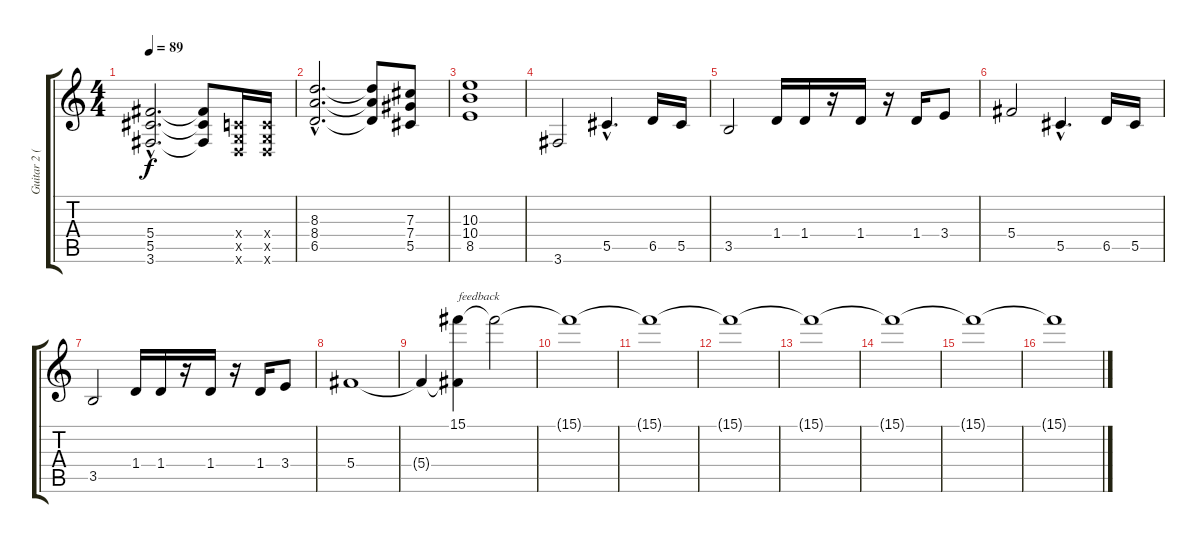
\track ("Guitar 2 (Gilbey)" "Guitar 2 (") {instrument overdrivenguitar}
\staff {score tabs}
\tuning (Eb4 Bb3 Gb3 Db3 Ab2 Eb2) {hide}
\ts (4 4)
\tempo 89
\clef g2
\ks c
(5.4{hac} 5.5{hac} 3.6{hac}).2{d dy f} (5.4{t} 5.5{t} 3.6{t}).8 (-1.4{x} -1.5{x} -1.6{x}).16 (-1.4{x} -1.5{x} -1.6{x}).16 |
(8.3{hac} 8.4{hac} 6.5{hac}).2{d} (8.3{t} 8.4{t} 6.5{t}).8 (7.3 7.4 5.5).8 |
(10.3 10.4 8.5).1 |
3.6.2 5.5{hac}.4{d} 6.5.16 5.5.16 |
3.5.2 1.4.16 1.4.16 r.16 1.4.16 r.16 1.4.16 3.4.8 |
5.4.2 5.5{hac}.4{d} 6.5.16 5.5.16 |
3.5.2 1.4.16 1.4.16 r.16 1.4.16 r.16 1.4.16 3.4.8 |
5.4.1 |
5.4{t}.4 (15.1 5.4{t}).4{txt "feedback"} 15.1{t}.2 |
15.1{t}.1 |
15.1{t}.1 |
15.1{t}.1 |
15.1{t}.1 |
15.1{t}.1 |
15.1{t}.1 |
15.1{t}.1
